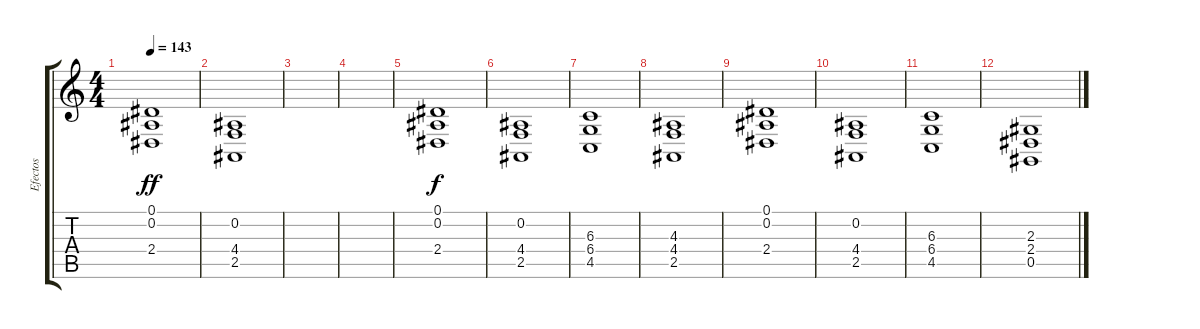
\track ("Efectos" "Efectos") {instrument stringensemble1}
\staff {score tabs}
\tuning (Eb4 Bb3 Gb3 Db3 Ab2 Eb2) {hide}
\ts (4 4)
\tempo 143
\clef g2
\ks c
(0.1 0.2 2.4).1{dy ff} |
(0.2 4.4 2.5).1 |
|
|
(0.1 0.2 2.4).1{dy f} |
(0.2 4.4 2.5).1 |
(6.3 6.4 4.5).1 |
(4.3 4.4 2.5).1 |
(0.1 0.2 2.4).1 |
(0.2 4.4 2.5).1 |
(6.3 6.4 4.5).1 |
(2.3 2.4 0.5).1
